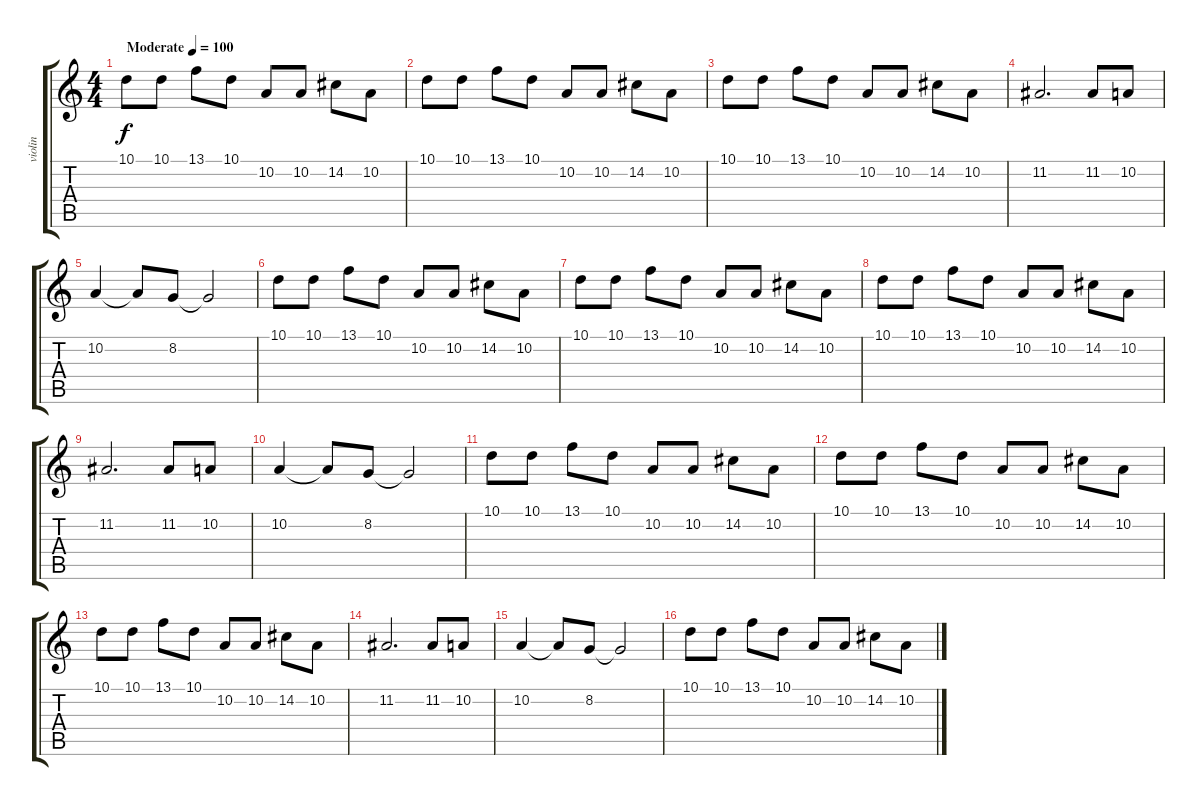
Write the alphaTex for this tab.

\track ("violin" "violin") {instrument violin}
\staff {score tabs}
\tuning (E4 B3 G3 D3 A2 E2) {hide}
\ts (4 4)
\tempo (100 "Moderate")
\clef g2
\ks c
10.1.8{dy f instrument violin} 10.1.8 13.1.8 10.1.8 10.2.8 10.2.8 14.2.8 10.2.8 |
10.1.8 10.1.8 13.1.8 10.1.8 10.2.8 10.2.8 14.2.8 10.2.8 |
10.1.8 10.1.8 13.1.8 10.1.8 10.2.8 10.2.8 14.2.8 10.2.8 |
11.2.2{d} 11.2.8 10.2.8 |
10.2.4 10.2{t}.8 8.2.8 8.2{t}.2 |
10.1.8 10.1.8 13.1.8 10.1.8 10.2.8 10.2.8 14.2.8 10.2.8 |
10.1.8 10.1.8 13.1.8 10.1.8 10.2.8 10.2.8 14.2.8 10.2.8 |
10.1.8 10.1.8 13.1.8 10.1.8 10.2.8 10.2.8 14.2.8 10.2.8 |
11.2.2{d} 11.2.8 10.2.8 |
10.2.4 10.2{t}.8 8.2.8 8.2{t}.2 |
10.1.8 10.1.8 13.1.8 10.1.8 10.2.8 10.2.8 14.2.8 10.2.8 |
10.1.8 10.1.8 13.1.8 10.1.8 10.2.8 10.2.8 14.2.8 10.2.8 |
10.1.8 10.1.8 13.1.8 10.1.8 10.2.8 10.2.8 14.2.8 10.2.8 |
11.2.2{d} 11.2.8 10.2.8 |
10.2.4 10.2{t}.8 8.2.8 8.2{t}.2 |
10.1.8 10.1.8 13.1.8 10.1.8 10.2.8 10.2.8 14.2.8 10.2.8
